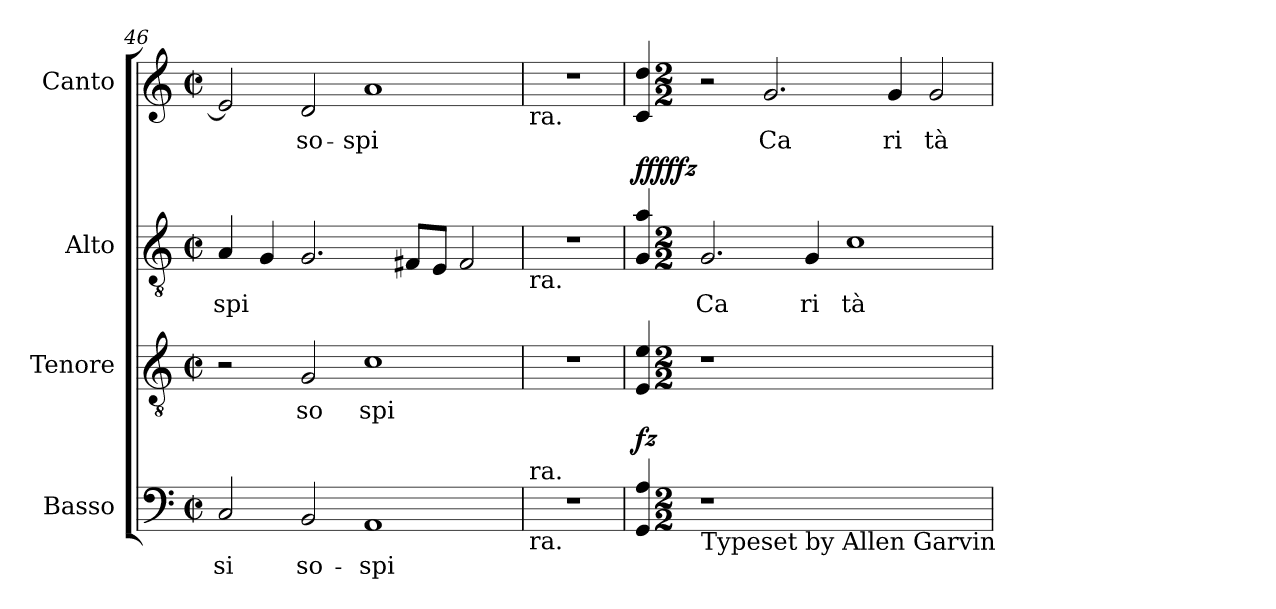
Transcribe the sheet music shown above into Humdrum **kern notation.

**kern	**text	**dynam	**kern	**text	**kern	**text	**dynam	**kern	**text
*part4	*part4	*part4	*part3	*part3	*part2	*part2	*part2	*part1	*part1
*staff4	*staff4	*staff4	*staff3	*staff3	*staff2	*staff2	*staff2	*staff1	*staff1
*I"Basso	*	*	*I"Tenore	*	*I"Alto	*	*	*I"Canto	*
*I'Basso	*	*	*I'Tenore	*	*I'Alto	*	*	*I'Canto	*
*clefF4	*	*	*clefGv2	*	*clefGv2	*	*	*clefG2	*
*k[]	*	*	*k[]	*	*k[]	*	*	*k[]	*
*C:	*	*	*C:	*	*C:	*	*	*C:	*
*M2/2	*	*	*M2/2	*	*M2/2	*	*	*M2/2	*
*met(c|)	*	*	*met(c|)	*	*met(c|)	*	*	*met(c|)	*
=46	=46	=46	=46	=46	=46	=46	=46	=46	=46
!	!LO:LY:b:cj	!	!	!	!	!LO:LY:b:cj	!	!	!LO:LY:b:cj
2C/	si	.	2r	.	4A/	-spi-	.	2e/]	.
!	!	!	!	!	!	!LO:LY:b:cj	!	!	!
.	.	.	.	.	4G/	--	.	.	.
!	!LO:LY:b:cj	!	!	!LO:LY:b:cj	!	!LO:LY:b:cj	!	!	!LO:LY:b:cj
2BB/	so-	.	2G/	so	2.G/	--	.	2d/	so-
!	!LO:LY:b:cj	!	!	!LO:LY:b:cj	!	!	!	!	!LO:LY:b:cj
1AA	-spi-	.	1c	spi	.	.	.	1a	-spi-
!	!	!	!	!	!	!LO:LY:b:cj	!	!	!
.	.	.	.	.	8F#/L	--	.	.	.
!	!	!	!	!	!	!LO:LY:b:cj	!	!	!
.	.	.	.	.	8E/J	--	.	.	.
!	!	!	!	!	!	!LO:LY:b:cj	!	!	!
.	.	.	.	.	2F#/	--	.	.	.
=47	=47	=47	=47	=47	=47	=47	=47	=47	=47
!	!	!	!	!	!	!	!	!LO:TX:b:t=ra.	!
!	!	!	!	!	!LO:TX:b:t=ra.	!	!	!	!
!LO:TX:a:t=ra.	!	!	!	!	!	!	!	!	!
!LO:TX:b:t=ra.	!	!	!	!	!	!	!	!	!
1r	.	.	1r	.	1r	.	.	1r	.
!!LO:PB:g=z
=48!	=48!	=48!	=48!	=48!	=48!	=48!	=48!	=48!	=48!
!	!LO:LY:b:cj	!LO:DY:b	!	!LO:LY:b:cj	!	!LO:LY:b:cj	!LO:DY:a	!	!LO:LY:b:cj
!	!	!	!	!	!	!	!LO:DY:n=1:b	!	!
4A/ 4GG/	--	fz	4e/ 4E/	.	4a/ 4G/	--	ffff fz	4dd/ 4c/	--
*M2/2	*	*	*M2/2	*	*M2/2	*	*	*M2/2	*
*met(c|)	*	*	*met(c|)	*	*met(c|)	*	*	*met(c|)	*
!LO:TX:b:t=Typeset by Allen Garvin	!	!	!	!	!	!	!	!	!
!	!	!	!	!	!	!LO:LY:b:cj	!	!	!
1r	.	.	1r	.	2.G/	-Ca	.	2r	.
!	!	!	!	!	!	!	!	!	!LO:LY:b:cj
.	.	.	.	.	.	.	.	2.g/	-Ca
!	!	!	!	!	!	!LO:LY:b:cj	!	!	!
.	.	.	.	.	4G/	ri	.	.	.
!	!	!	!	!	!	!LO:LY:b:cj	!	!	!
1ryy	.	.	1ryy	.	1c	tà	.	.	.
!	!	!	!	!	!	!	!	!	!LO:LY:b:cj
.	.	.	.	.	.	.	.	4g/	ri
!	!	!	!	!	!	!	!	!	!LO:LY:b:cj
.	.	.	.	.	.	.	.	2g/	tà
=	=	=	=	=	=	=	=	=	=
*-	*-	*-	*-	*-	*-	*-	*-	*-	*-
